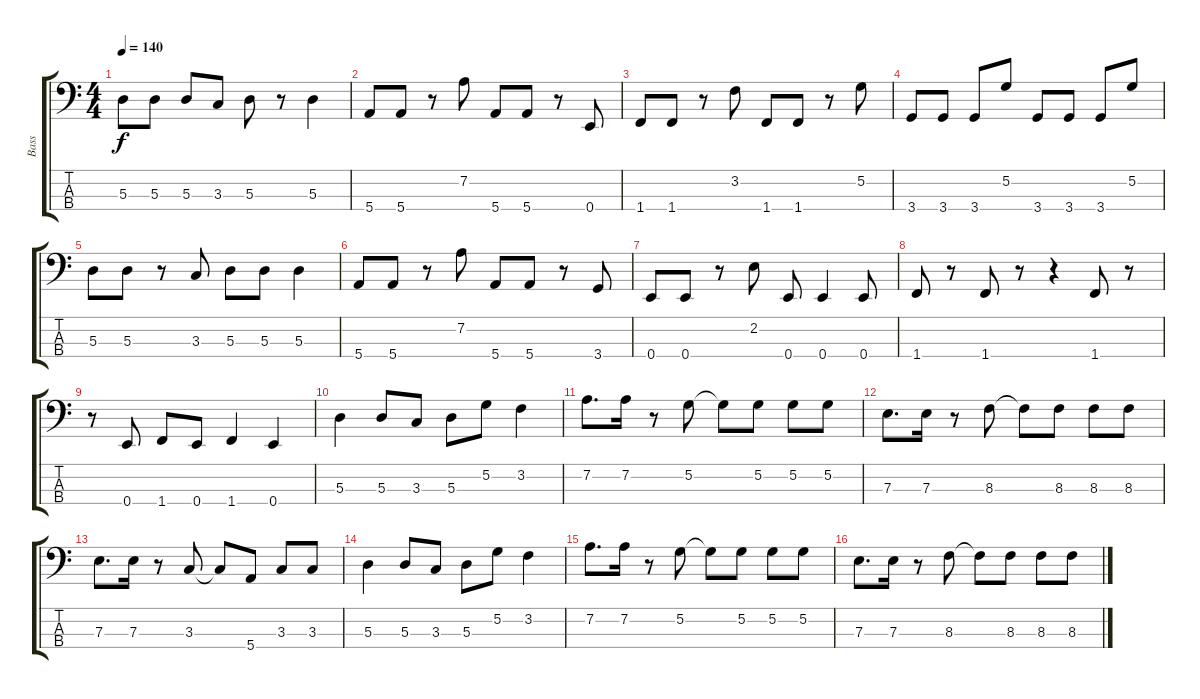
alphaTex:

\track ("Bass" "Bass") {instrument electricbassfinger}
\staff {score tabs}
\tuning (G2 D2 A1 E1) {hide}
\ts (4 4)
\tempo 140
\clef f4
\ks c
5.3.8{dy f} 5.3.8 5.3.8 3.3.8 5.3.8 r.8 5.3.4 |
5.4.8 5.4.8 r.8 7.2.8 5.4.8 5.4.8 r.8 0.4.8 |
1.4.8 1.4.8 r.8 3.2.8 1.4.8 1.4.8 r.8 5.2.8 |
3.4.8 3.4.8 3.4.8 5.2.8 3.4.8 3.4.8 3.4.8 5.2.8 |
5.3.8 5.3.8 r.8 3.3.8 5.3.8 5.3.8 5.3.4 |
5.4.8 5.4.8 r.8 7.2.8 5.4.8 5.4.8 r.8 3.4.8 |
0.4.8 0.4.8 r.8 2.2.8 0.4.8 0.4.4 0.4.8 |
1.4.8 r.8 1.4.8 r.8 r.4 1.4.8 r.8 |
r.8 0.4.8 1.4.8 0.4.8 1.4.4 0.4.4 |
5.3.4 5.3.8 3.3.8 5.3.8 5.2.8 3.2.4 |
7.2.8{d} 7.2.16 r.8 5.2.8 5.2{t}.8 5.2.8 5.2.8 5.2.8 |
7.3.8{d} 7.3.16 r.8 8.3.8 8.3{t}.8 8.3.8 8.3.8 8.3.8 |
7.3.8{d} 7.3.16 r.8 3.3.8 3.3{t}.8 5.4.8 3.3.8 3.3.8 |
5.3.4 5.3.8 3.3.8 5.3.8 5.2.8 3.2.4 |
7.2.8{d} 7.2.16 r.8 5.2.8 5.2{t}.8 5.2.8 5.2.8 5.2.8 |
7.3.8{d} 7.3.16 r.8 8.3.8 8.3{t}.8 8.3.8 8.3.8 8.3.8
